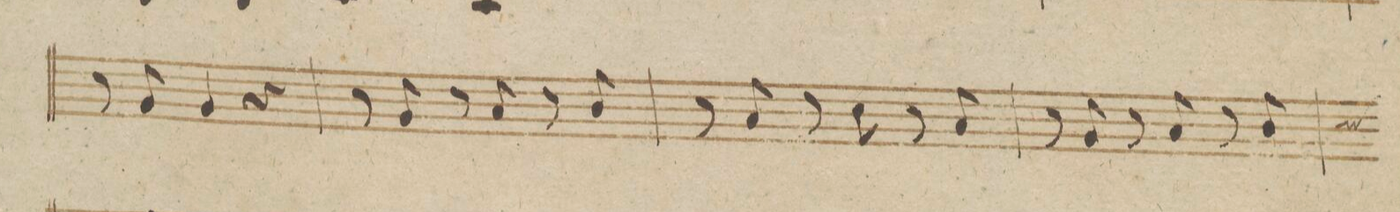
**kern	**dynam
*I"Violino 2do	*
*clefG2	*
*k[b-e-a-d-]	*
*met(c|)	*
*M3/4	*
8r	.
8g/	.
4g/	.
4r	.
=91	=91
8r	.
8g/	.
8r	.
8a-/	.
8r	.
8b-/	.
=92	=92
8r	.
8a-/	.
8r	.
8cc\	.
8r	.
8a-/	.
=93	=93
8r	.
8g/	.
8r	.
8a-/	.
8r	.
8b-/	.
=94	=94
*-	*-
